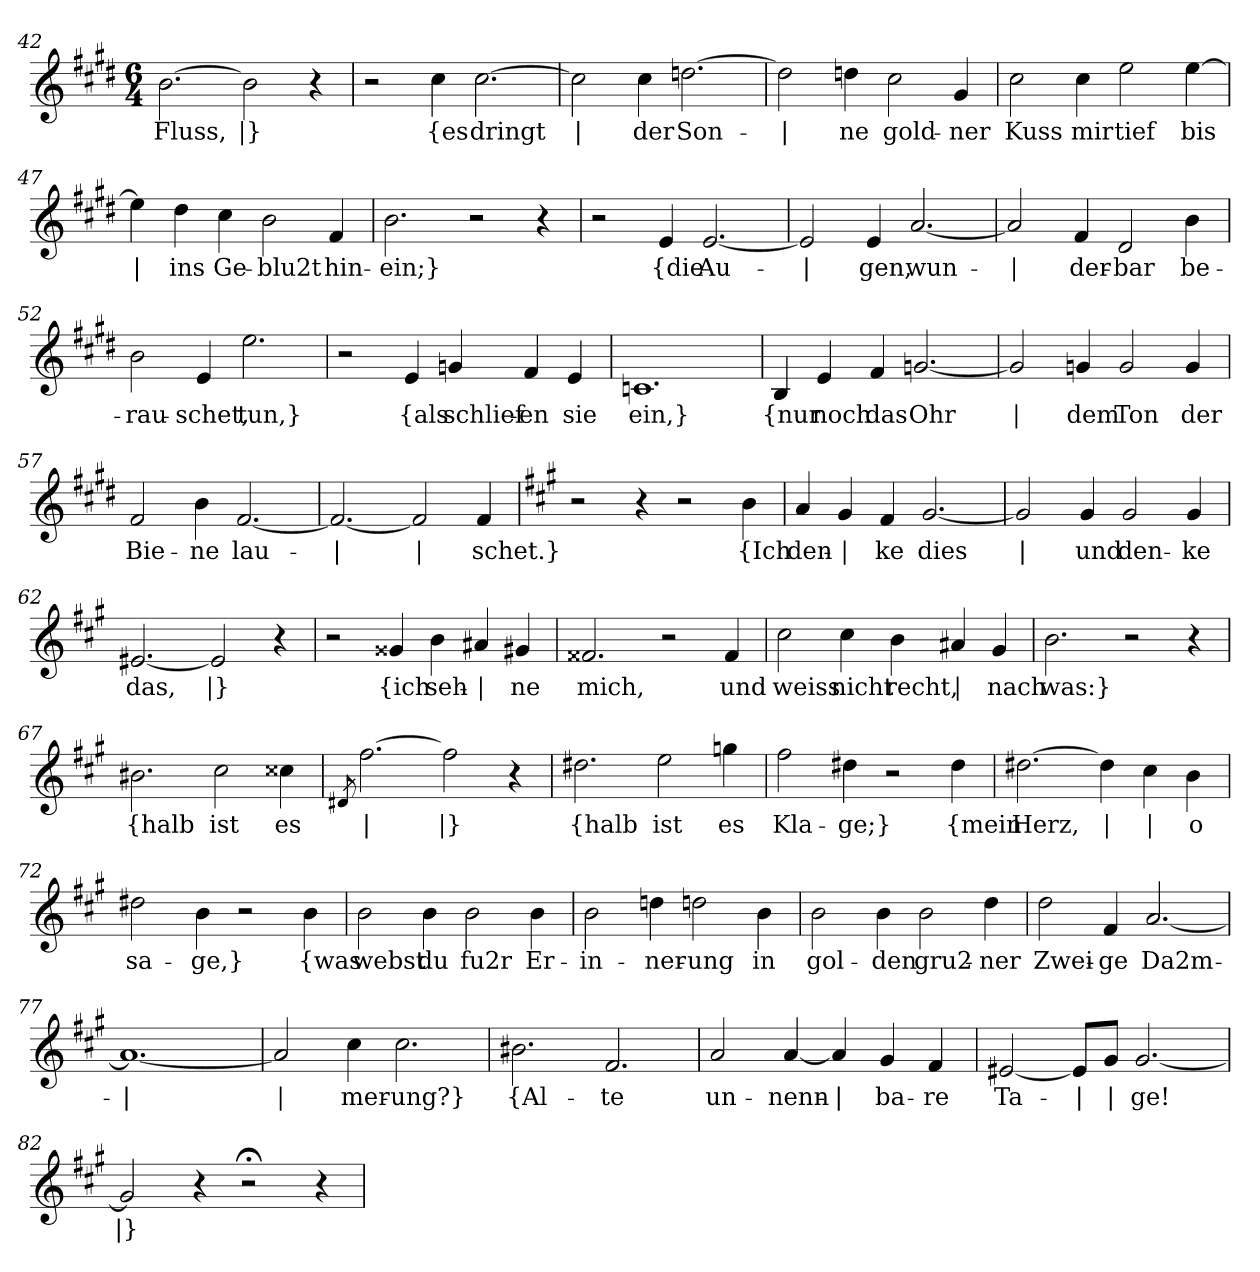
**kern	**text
*part1	*part1
*staff1	*staff1
!!LO:LB:g=z
*clefG2	*
*k[f#c#g#d#]	*
*M6/4	*
=42	=42
!	!LO:LY:b
[2.b\	Fluss,
!	!LO:LY:b
2b\]	|}
4r	.
=43	=43
2r	.
!	!LO:LY:b
4cc#\	{es
!	!LO:LY:b
[2.cc#\	dringt
=44	=44
!	!LO:LY:b
2cc#\]	|
!	!LO:LY:b
4cc#\	der
!	!LO:LY:b
[2.ddn\	Son-
=45	=45
!	!LO:LY:b
2dd\]	|
!	!LO:LY:b
4ddn\	-ne
!	!LO:LY:b
2cc#\	gold-
!	!LO:LY:b
4g#/	-ner
=46	=46
!	!LO:LY:b
2cc#\	Kuss
!	!LO:LY:b
4cc#\	mir
!	!LO:LY:b
2ee\	tief
!	!LO:LY:b
[4ee\	bis
!!LO:LB:g=z
=47	=47
!	!LO:LY:b
4ee\]	|
!	!LO:LY:b
4dd#\	ins
!	!LO:LY:b
4cc#\	Ge-
!	!LO:LY:b
2b\	-blu2t
!	!LO:LY:b
4f#/	hin-
=48	=48
!	!LO:LY:b
2.b\	-ein;}
2r	.
4r	.
=49	=49
2r	.
!	!LO:LY:b
4e/	{die
!	!LO:LY:b
[2.e/	Au-
=50	=50
!	!LO:LY:b
2e/]	|
!	!LO:LY:b
4e/	-gen,
!	!LO:LY:b
[2.a/	wun-
=51	=51
!	!LO:LY:b
2a/]	|
!	!LO:LY:b
4f#/	-der-
!	!LO:LY:b
2d#/	-bar
!	!LO:LY:b
4b\	be-
!!LO:LB:g=z
=52	=52
!	!LO:LY:b
2b\	-rau-
!	!LO:LY:b
4e/	-schet,
!	!LO:LY:b
2.ee\	tun,}
=53	=53
2r	.
!	!LO:LY:b
4e/	{als
!	!LO:LY:b
4gn/	schlief-
!	!LO:LY:b
4f#/	-en
!	!LO:LY:b
4e/	sie
=54	=54
!	!LO:LY:b
1.cn	ein,}
=55	=55
!	!LO:LY:b
4B/	{nur
!	!LO:LY:b
4e/	noch
!	!LO:LY:b
4f#/	das
!	!LO:LY:b
[2.gn/	Ohr
=56	=56
!	!LO:LY:b
2g/]	|
!	!LO:LY:b
4gn/	dem
!	!LO:LY:b
2g/	Ton
!	!LO:LY:b
4g/	der
!!LO:PB:g=z
=57	=57
!	!LO:LY:b
2f#/	Bie-
!	!LO:LY:b
4b\	-ne
!	!LO:LY:b
[2.f#/	lau-
=58	=58
!	!LO:LY:b
2.f#/_	|
!	!LO:LY:b
2f#/]	|
!	!LO:LY:b
4f#/	-schet.}
=59	=59
*k[f#c#g#]	*
2r	.
4r	.
2r	.
!	!LO:LY:b
4b\	{Ich
=60	=60
!	!LO:LY:b
4a/	den-
!	!LO:LY:b
4g#/	|
!	!LO:LY:b
4f#/	-ke
!	!LO:LY:b
[2.g#/	dies
=61	=61
!	!LO:LY:b
2g#/]	|
!	!LO:LY:b
4g#/	und
!	!LO:LY:b
2g#/	den-
!	!LO:LY:b
4g#/	-ke
=62	=62
!	!LO:LY:b
[2.e#X/	das,
!	!LO:LY:b
2e#/]	|}
4r	.
!!LO:LB:g=z
=63	=63
2r	.
!	!LO:LY:b
4g##X/	{ich
!	!LO:LY:b
4b\	seh-
!	!LO:LY:b
4a#X/	|
!	!LO:LY:b
4g#X/	-ne
=64	=64
!	!LO:LY:b
2.f##X/	mich,
2r	.
!	!LO:LY:b
4f##/	und
=65	=65
!	!LO:LY:b
2cc#\	weiss
!	!LO:LY:b
4cc#\	nicht
!	!LO:LY:b
4b\	recht,
!	!LO:LY:b
4a#X/	|
!	!LO:LY:b
4g#/	nach
=66	=66
!	!LO:LY:b
2.b\	was:}
2r	.
4r	.
=67	=67
!	!LO:LY:b
2.b#X\	{halb
!	!LO:LY:b
2cc#\	ist
!	!LO:LY:b
4cc##X\	es
=68	=68
8qd#X/	.
!	!LO:LY:b
[2.ff#\	|
!	!LO:LY:b
2ff#\]	|}
4r	.
!!LO:LB:g=z
=69	=69
!	!LO:LY:b
2.dd#X\	{halb
!	!LO:LY:b
2ee\	ist
!	!LO:LY:b
4ggn\	es
=70	=70
!	!LO:LY:b
2ff#\	Kla-
!	!LO:LY:b
4dd#X\	-ge;}
2r	.
!	!LO:LY:b
4dd#\	{mein
=71	=71
!	!LO:LY:b
[2.dd#X\	Herz,
!	!LO:LY:b
4dd#\]	|
!	!LO:LY:b
4cc#\	|
!	!LO:LY:b
4b\	o
=72	=72
!	!LO:LY:b
2dd#X\	sa-
!	!LO:LY:b
4b\	-ge,}
2r	.
!	!LO:LY:b
4b\	{was
=73	=73
!	!LO:LY:b
2b\	webst
!	!LO:LY:b
4b\	du
!	!LO:LY:b
2b\	fu2r
!	!LO:LY:b
4b\	Er-
!!LO:LB:g=z
=74	=74
!	!LO:LY:b
2b\	-in-
!	!LO:LY:b
4ddn\	-ner-
!	!LO:LY:b
2ddn\	-ung
!	!LO:LY:b
4b\	in
=75	=75
!	!LO:LY:b
2b\	gol-
!	!LO:LY:b
4b\	-den
!	!LO:LY:b
2b\	gru2-
!	!LO:LY:b
4dd\	-ner
=76	=76
!	!LO:LY:b
2dd\	Zwei-
!	!LO:LY:b
4f#/	-ge
!	!LO:LY:b
[2.a/	Da2m-
=77	=77
!	!LO:LY:b
1.a_	|
=78	=78
!	!LO:LY:b
2a/]	|
!	!LO:LY:b
4cc#\	-mer-
!	!LO:LY:b
2.cc#\	-ung?}
=79	=79
!	!LO:LY:b
2.b#X\	{Al-
!	!LO:LY:b
2.f#/	-te
!!LO:LB:g=z
=80	=80
!	!LO:LY:b
2a/	un-
!	!LO:LY:b
[4a/	-nenn-
!	!LO:LY:b
4a/]	|
!	!LO:LY:b
4g#/	-ba-
!	!LO:LY:b
4f#/	-re
=81	=81
!	!LO:LY:b
[2e#X/	Ta-
!	!LO:LY:b
8e#/L]	|
!	!LO:LY:b
8g#/J	|
!	!LO:LY:b
[2.g#/	-ge!
=82	=82
!	!LO:LY:b
2g#/]	|}
4r	.
2r;<	.
4r	.
=	=
*-	*-
